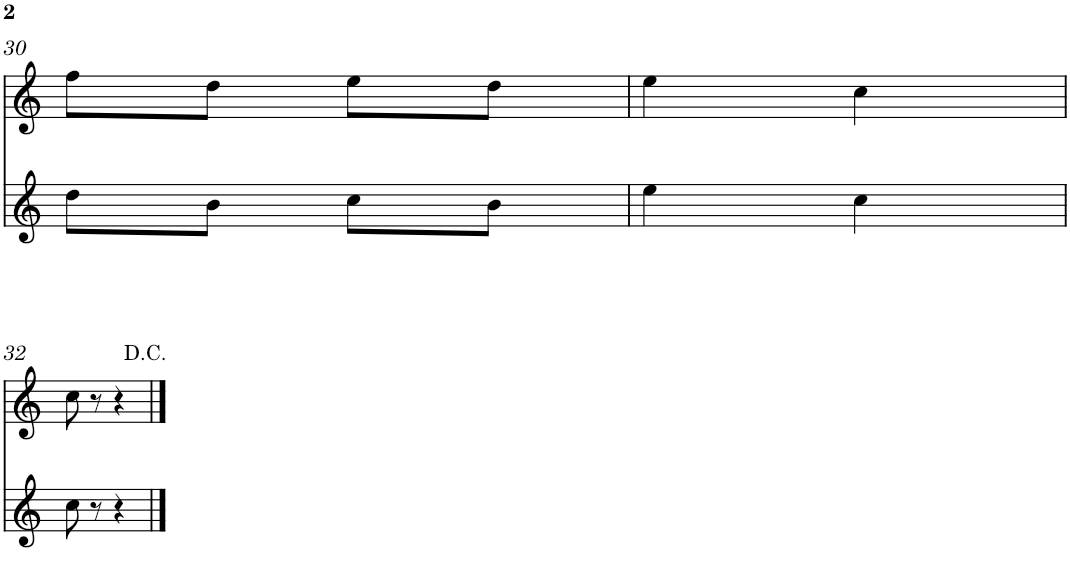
**kern	**kern
*part2	*part1
*staff2	*staff1
*I"Gralla 2	*I"Gralla 1
!!LO:PB:g=z
*clefG2	*clefG2
*k[]	*k[]
*M2/4	*M2/4
=30	=30
8dd\L	8ff\L
8b\J	8dd\J
8cc\L	8ee\L
8b\J	8dd\J
=31	=31
4ee\	4ee\
4cc\	4cc\
!!LO:LB:g=z
=32	=32
8cc\	8cc\
8r	8r
4r	4r
==	==
*-	*-
